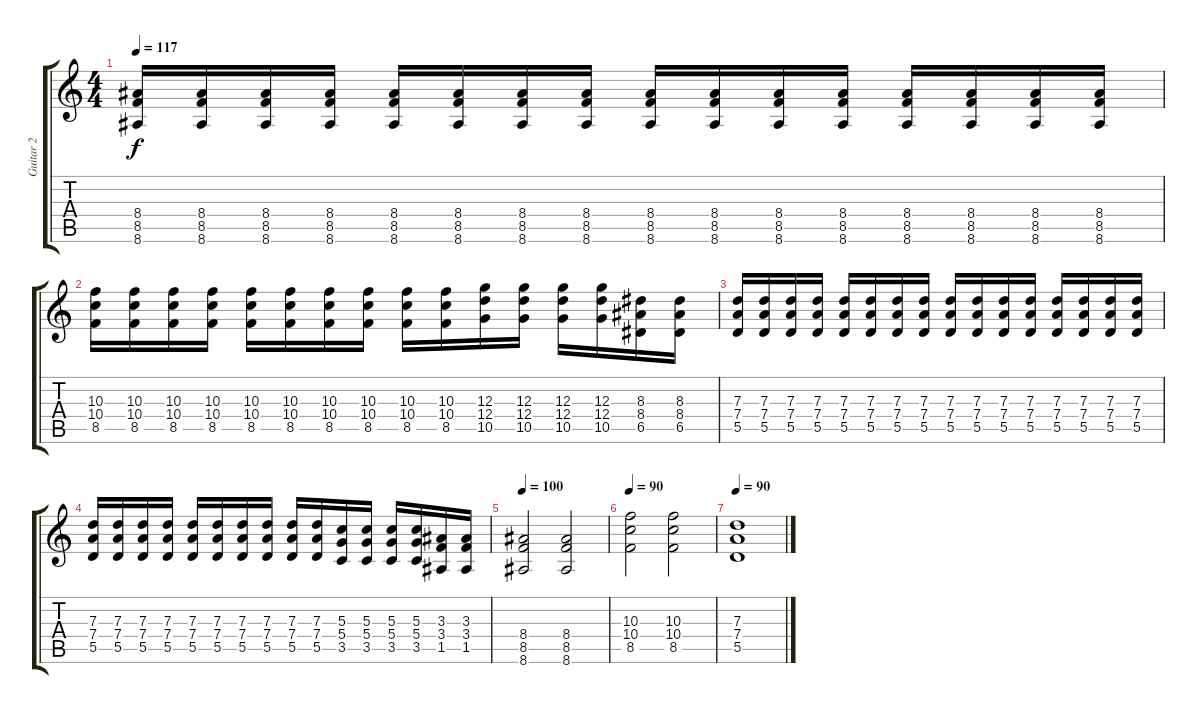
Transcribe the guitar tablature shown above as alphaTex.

\track ("Guitar 2" "Guitar 2") {instrument distortionguitar}
\staff {score tabs}
\tuning (E4 B3 G3 D3 A2 D2) {hide}
\ts (4 4)
\tempo 117
\clef g2
\ks c
(8.4 8.5 8.6).16{dy f} (8.4 8.5 8.6).16 (8.4 8.5 8.6).16 (8.4 8.5 8.6).16 (8.4 8.5 8.6).16 (8.4 8.5 8.6).16 (8.4 8.5 8.6).16 (8.4 8.5 8.6).16 (8.4 8.5 8.6).16 (8.4 8.5 8.6).16 (8.4 8.5 8.6).16 (8.4 8.5 8.6).16 (8.4 8.5 8.6).16 (8.4 8.5 8.6).16 (8.4 8.5 8.6).16 (8.4 8.5 8.6).16 |
(10.3 10.4 8.5).16 (10.3 10.4 8.5).16 (10.3 10.4 8.5).16 (10.3 10.4 8.5).16 (10.3 10.4 8.5).16 (10.3 10.4 8.5).16 (10.3 10.4 8.5).16 (10.3 10.4 8.5).16 (10.3 10.4 8.5).16 (10.3 10.4 8.5).16 (12.3 12.4 10.5).16 (12.3 12.4 10.5).16 (12.3 12.4 10.5).16 (12.3 12.4 10.5).16 (8.3 8.4 6.5).16 (8.3 8.4 6.5).16 |
(7.3 7.4 5.5).16 (7.3 7.4 5.5).16 (7.3 7.4 5.5).16 (7.3 7.4 5.5).16 (7.3 7.4 5.5).16 (7.3 7.4 5.5).16 (7.3 7.4 5.5).16 (7.3 7.4 5.5).16 (7.3 7.4 5.5).16 (7.3 7.4 5.5).16 (7.3 7.4 5.5).16 (7.3 7.4 5.5).16 (7.3 7.4 5.5).16 (7.3 7.4 5.5).16 (7.3 7.4 5.5).16 (7.3 7.4 5.5).16 |
(7.3 7.4 5.5).16 (7.3 7.4 5.5).16 (7.3 7.4 5.5).16 (7.3 7.4 5.5).16 (7.3 7.4 5.5).16 (7.3 7.4 5.5).16 (7.3 7.4 5.5).16 (7.3 7.4 5.5).16 (7.3 7.4 5.5).16 (7.3 7.4 5.5).16 (5.3 5.4 3.5).16 (5.3 5.4 3.5).16 (5.3 5.4 3.5).16 (5.3 5.4 3.5).16 (3.3 3.4 1.5).16 (3.3 3.4 1.5).16 |
\tempo 100
(8.4 8.5 8.6).2 (8.4 8.5 8.6).2 |
\tempo 90
(10.3 10.4 8.5).2 (10.3 10.4 8.5).2 |
\tempo 90
(7.3 7.4 5.5).1
